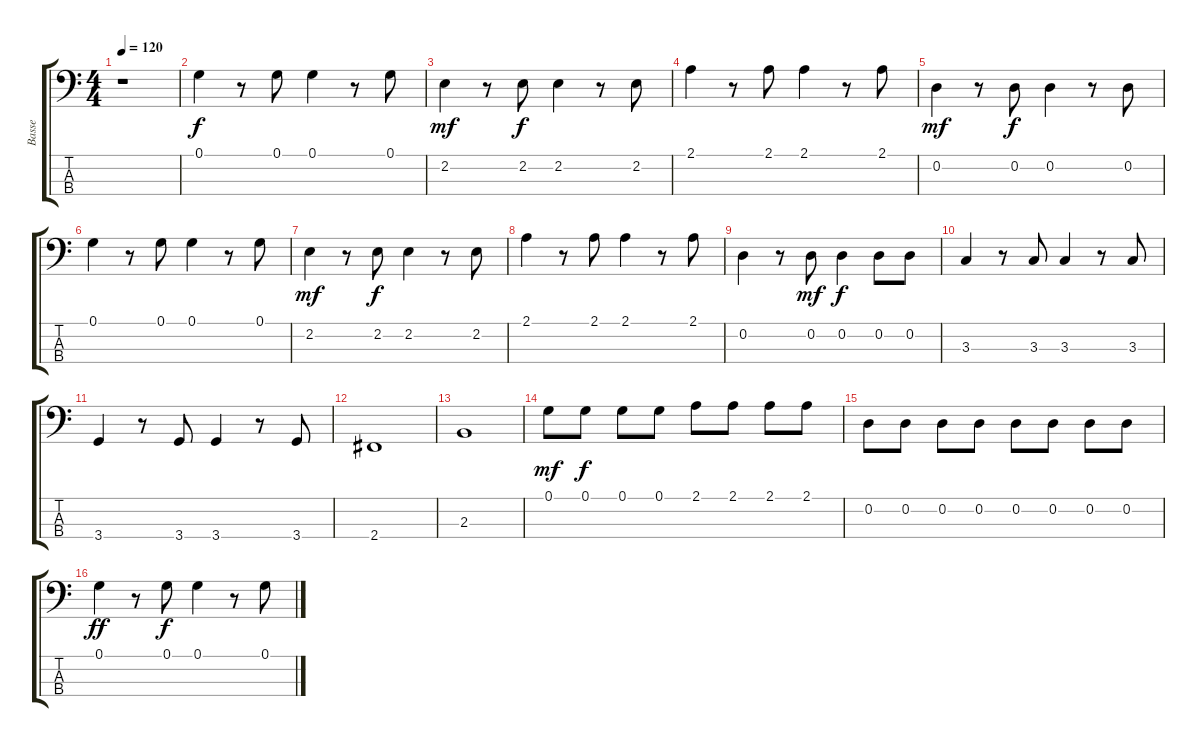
\track ("Basse" "Basse") {instrument electricbassfinger}
\staff {score tabs}
\tuning (G2 D2 A1 E1) {hide}
\ts (4 4)
\tempo 120
\clef f4
\ks c
r.1{dy f instrument electricbassfinger} |
0.1.4 r.8 0.1.8 0.1.4 r.8 0.1.8 |
2.2.4{dy mf} r.8 2.2.8{dy f} 2.2.4 r.8 2.2.8 |
2.1.4 r.8 2.1.8 2.1.4 r.8 2.1.8 |
0.2.4{dy mf} r.8 0.2.8{dy f} 0.2.4 r.8 0.2.8 |
0.1.4 r.8 0.1.8 0.1.4 r.8 0.1.8 |
2.2.4{dy mf} r.8 2.2.8{dy f} 2.2.4 r.8 2.2.8 |
2.1.4 r.8 2.1.8 2.1.4 r.8 2.1.8 |
0.2.4 r.8 0.2.8{dy mf} 0.2.4{dy f} 0.2.8 0.2.8 |
3.3.4 r.8 3.3.8 3.3.4 r.8 3.3.8 |
3.4.4 r.8 3.4.8 3.4.4 r.8 3.4.8 |
2.4.1 |
2.3.1 |
0.1.8{dy mf} 0.1.8{dy f} 0.1.8 0.1.8 2.1.8 2.1.8 2.1.8 2.1.8 |
0.2.8 0.2.8 0.2.8 0.2.8 0.2.8 0.2.8 0.2.8 0.2.8 |
0.1.4{dy ff} r.8 0.1.8{dy f} 0.1.4 r.8 0.1.8
